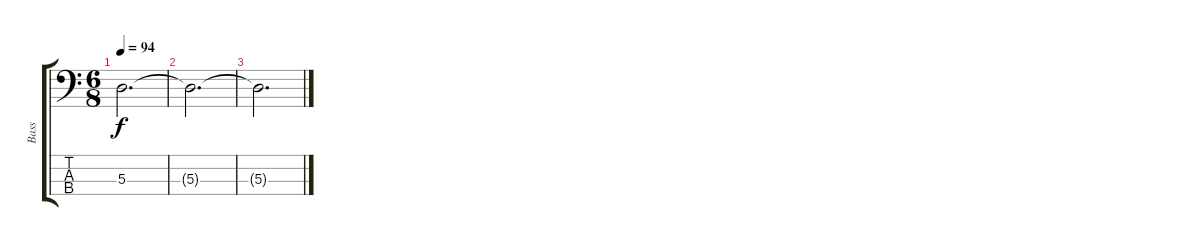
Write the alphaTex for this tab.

\track ("Bass" "Bass") {instrument electricbassfinger}
\staff {score tabs}
\tuning (G2 D2 A1 E1) {hide}
\ts (6 8)
\tempo 94
\clef f4
\ks c
5.3{t}.2{d dy f} |
5.3{t}.2{d} |
5.3{t}.2{d}
